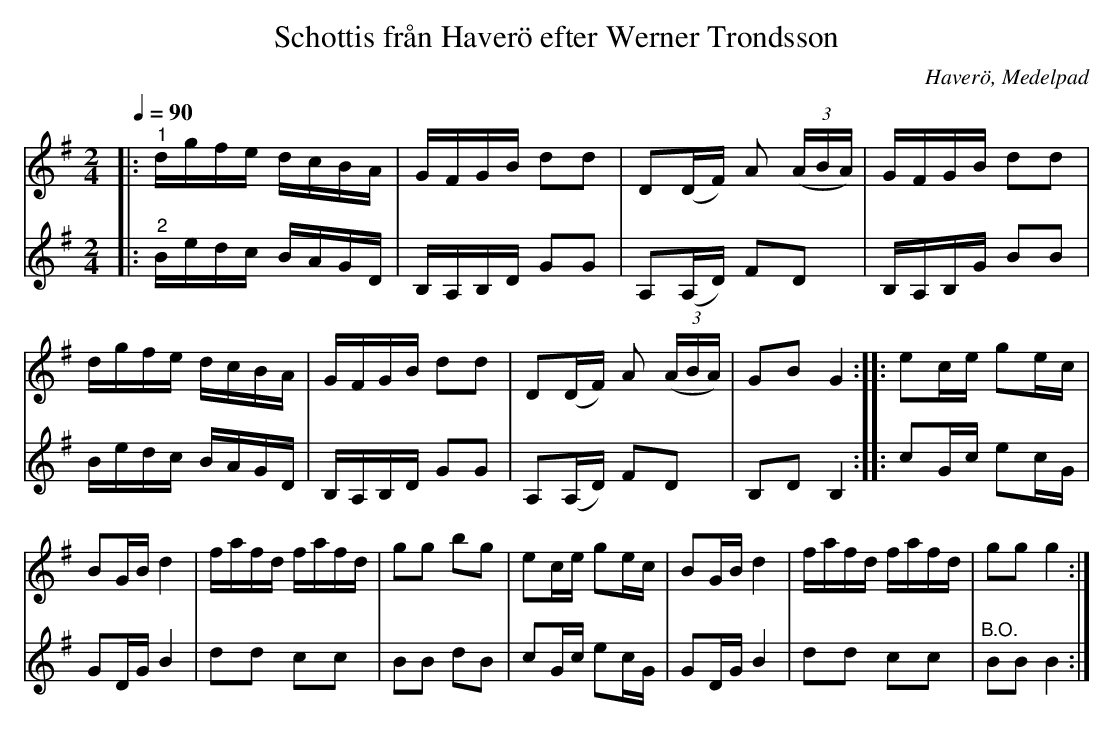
X:1
T:Schottis från Haverö efter Werner Trondsson
O:Haverö, Medelpad
L:1/16
Q:1/4=90
M:2/4
K:G
V:1
|:"^1" dgfe dcBA | GFGB d2d2 | D2(DF) A2 (3(ABA) | GFGB d2d2 |
dgfe dcBA | GFGB d2d2 | D2(DF) A2 (3(ABA) | G2B2 G4 ::
e2ce g2ec | B2GB d4 | fafd fafd | g2g2 b2g2 |
e2ce g2ec | B2GB d4 | fafd fafd | g2g2 g4 :|
V:2
|:"^2" Bedc BAGD | B,A,B,D G2G2 | A,2(A,D) F2D2 | B,A,B,G B2B2 |
 Bedc BAGD | B,A,B,D G2G2 | A,2(A,D) F2D2 | B,2D2 B,4 ::
c2Gc e2cG | G2DG B4 | d2d2 c2c2 | B2B2 d2B2 |
c2Gc e2cG | G2DG B4 | d2d2 c2c2 | "^B.O." B2B2 B4 :|
